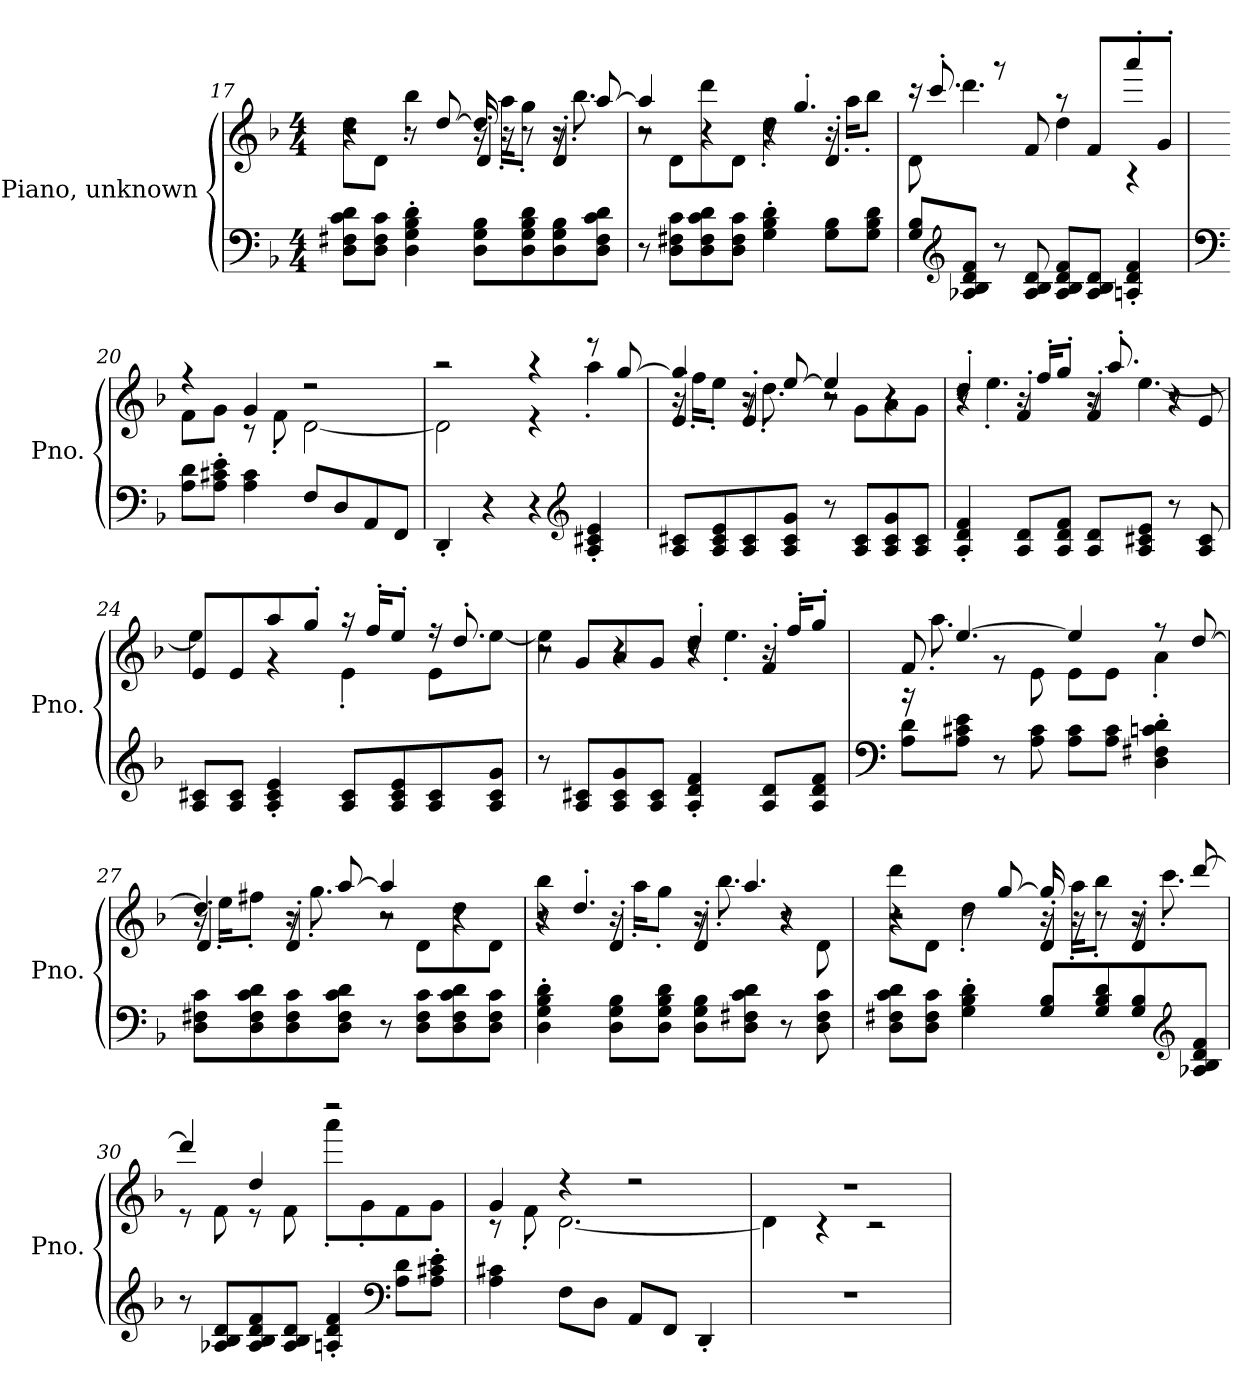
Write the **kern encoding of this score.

**kern	**kern
*part1	*part1
*staff2	*staff1
*I"Piano, unknown	*
*I'Pno.	*
*clefF4	*clefG2
*k[b-]	*k[b-]
*M4/4	*M4/4
=17	=17
*	*^
*	*	*^
8D\ 8F#X\ 8c\ 8d\L	4r	8dd\L	2r
8D\ 8F#\ 8c\J	.	8d\J	.
4D\' 4G\' 4B-\' 4d\'	8r	4bb-'\	.
.	[8dd/	.	.
8D\ 8G\ 8B-\L	16dd/]	16r	4d'/
.	16r	16aa'\KL	.
8D\ 8G\ 8B-\ 8d\	8r	8gg'\J	.
8D\ 8G\ 8B-\	8r	16r	4d'/
.	.	8.bb-'\	.
8D\ 8F#\ 8c\ 8d\J	[8aa/	.	.
=18	=18	=18	=18
8r	4aa/]	8r	2r
8D\ 8F#X\ 8c\L	.	8d\L	.
8D\ 8F#\ 8c\ 8d\	4r	8ddd\	.
8D\ 8F#\ 8c\J	.	8d\J	.
4G\' 4B-\' 4d\'	8r	4dd'\	4r
.	4.gg'/	.	.
8G\ 8B-\L	.	16r	4d'/
.	.	16aa'\KL	.
8G\ 8B-\ 8d\J	.	8bb-'\J	.
*	*	*v	*v
!!LO:PB:g=z
=19	=19	=19
8G/ 8B-/L	16r	8d\
.	8.ccc'/	.
*clefG2	*	*
8A-X/ 8B-/ 8d/ 8f/J	.	4.ddd\
8r	8r	.
8A-/ 8B-/ 8d/	8f/	.
8A-/ 8B-/ 8d/ 8f/L	8r	4dd\
8A-/ 8B-/ 8d/J	8f/L	.
4An/' 4d/' 4f/'	8aaa'/	4r
.	8g'/J	.
=20	=20	=20
*clefF4	*	*
8A\ 8d\L	4r	8f\L
8A\' 8c#X\' 8e\'J	.	8g\J
4A\ 4c#\	4g/	8r
.	.	8f'\
8F/L	2r	[2d\
8D/	.	.
8AA/	.	.
8FF/J	.	.
=21	=21	=21
4DD'/	2r	2d\]
4r	.	.
4r	4r	4r
*clefG2	*	*
4A/' 4c#X/' 4e/'	8r	4aa'\
.	[8gg/	.
!!LO:LB:g=z
=22	=22	=22
*	*	*^
8A/ 8c#X/L	4gg/]	16r	4e'/
.	.	16ff'\KL	.
8A/ 8c#/ 8e/	.	8ee'\J	.
8A/ 8c#/	8r	16r	4e'/
.	.	8.dd'\	.
8A/ 8c#/ 8g/J	[8ee/	.	.
8r	4ee/]	8r	2r
8A/ 8c#/L	.	8g\L	.
8A/ 8c#/ 8g/	4r	8a\	.
8A/ 8c#/J	.	8g\J	.
=23	=23	=23	=23
4A/' 4d/' 4f/'	4dd'/	8r	4r
.	.	4.ee'\	.
8A/ 8d/L	16r	.	4f'/
.	16ff'/KL	.	.
8A/ 8d/ 8f/J	8gg'/J	.	.
8A/ 8d/L	16r	8r	4f'/
.	8.aa'/	.	.
8A/ 8c#X/ 8e/J	.	[4.ee\	.
8r	8r	.	4r
8A/ 8c#/	8e/	.	.
*	*	*v	*v
=24	=24	=24
8A/ 8c#X/L	8e/L	4ee\]
8A/ 8c#/J	8e/	.
4A/' 4c#/' 4e/'	8aa/	4r
.	8gg'/J	.
8A/ 8c#/L	16r	4e'\
.	16ff'/KL	.
8A/ 8c#/ 8e/	8ee'/J	.
8A/ 8c#/	16r	8e\L
.	8.dd'/	.
8A/ 8c#/ 8g/J	.	[8ee\J
!!LO:LB:g=z
=25	=25	=25
*	*	*^
8r	8r	4ee\]	2r
8A/ 8c#X/L	8g/L	.	.
8A/ 8c#/ 8g/	8a/	4r	.
8A/ 8c#/J	8g/J	.	.
4A/' 4d/' 4f/'	4dd'/	8r	4r
.	.	4.ee'\	.
8A/ 8d/L	16r	.	4f'/
.	16ff'/KL	.	.
8A/ 8d/ 8f/J	8gg'/J	.	.
*	*v	*v	*v
=26	=26
*clefF4	*
*	*^
8A\ 8d\L	8f/	16r
.	.	8.aa'\
8A\ 8c#X\ 8e\J	[4.ee/	.
8r	.	8r
8A\ 8c#\	.	8e\
8A\ 8c#\L	4ee/]	8e\L
8A\ 8c#\J	.	8e\J
4D\' 4F#X\' 4cn\' 4d\'	8r	4a'\
.	[8dd/	.
=27	=27	=27
*	*	*^
8D\ 8F#X\ 8c\L	4dd/]	16r	4d'/
.	.	16ee'\KL	.
8D\ 8F#\ 8c\ 8d\	.	8ff#X'\J	.
8D\ 8F#\ 8c\	8r	16r	4d'/
.	.	8.gg'\	.
8D\ 8F#\ 8c\ 8d\J	[8aa/	.	.
8r	4aa/]	8r	2r
8D\ 8F#\ 8c\L	.	8d\L	.
8D\ 8F#\ 8c\ 8d\	4r	8dd\	.
8D\ 8F#\ 8c\J	.	8d\J	.
!!LO:LB:g=z	!!	!!
=28	=28	=28	=28
4D\' 4G\' 4B-\' 4d\'	8r	4bb-'\	4r
.	4.dd'/	.	.
8D\ 8G\ 8B-\L	.	16r	4d'/
.	.	16aa'\KL	.
8D\ 8G\ 8B-\ 8d\J	.	8gg'\J	.
8D\ 8G\ 8B-\L	8r	16r	4d'/
.	.	8.bb-'\	.
8D\ 8F#X\ 8c\ 8d\J	4.aa/	.	.
8r	.	8r	4r
8D\ 8F#\ 8c\	.	8d\	.
=29	=29	=29	=29
8D\ 8F#X\ 8c\ 8d\L	4r	8ddd\L	2r
8D\ 8F#\ 8c\J	.	8d\J	.
4G\' 4B-\' 4d\'	8r	4dd'\	.
.	[8gg/	.	.
8G/ 8B-/L	16gg/]	16r	4d'/
.	16r	16aa'\KL	.
8G/ 8B-/ 8d/	8r	8bb-'\J	.
8G/ 8B-/	8r	16r	4d'/
.	.	8.ccc'\	.
*clefG2	*	*	*
8A-X/ 8B-/ 8d/ 8f/J	[8ddd/	.	.
*	*	*v	*v
=30	=30	=30
8r	4ddd/]	8r
8A-X/ 8B-/ 8d/L	.	8f\
8A-/ 8B-/ 8d/ 8f/	4dd/	8r
8A-/ 8B-/ 8d/J	.	8f\
4An/' 4d/' 4f/'	2r	8aaa'\L
.	.	8g'\
*clefF4	*	*
8A\ 8d\L	.	8f\
8A\' 8c#X\' 8e\'J	.	8g\J
!!LO:LB:g=z	!!
=31	=31	=31
4A\ 4c#X\	4g/	8r
.	.	8f'\
8F\L	4r	[2.d\
8D\J	.	.
8AA/L	2r	.
8FF/J	.	.
4DD'/	.	.
=32	=32	=32
1r	1r	4d\]
.	.	4r
.	.	2r
*	*v	*v
=	=
*-	*-
